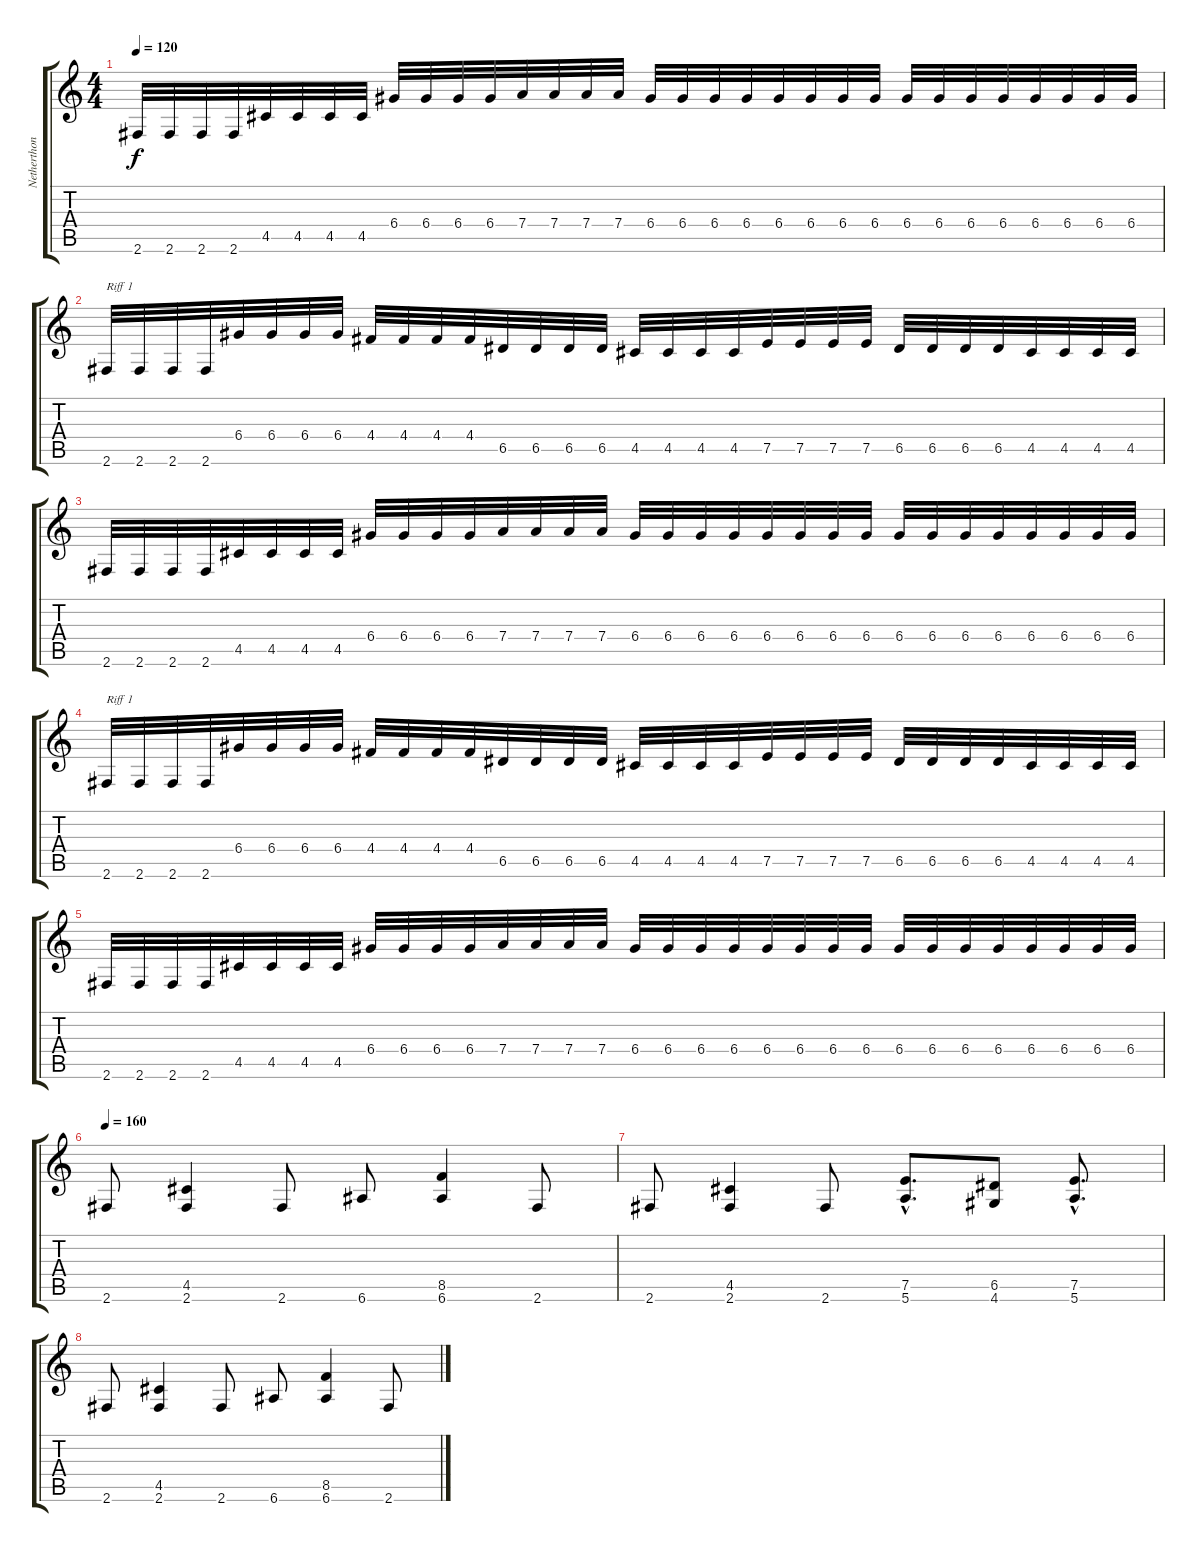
\track ("Netherthon (Bass)" "Netherthon") {instrument electricbasspick}
\staff {score tabs}
\tuning (E4 B3 G3 D3 A2 E2) {hide}
\ts (4 4)
\tempo 120
\clef g2
\ks c
2.6.32{dy f} 2.6.32 2.6.32 2.6.32 4.5.32 4.5.32 4.5.32 4.5.32 6.4.32 6.4.32 6.4.32 6.4.32 7.4.32 7.4.32 7.4.32 7.4.32 6.4.32 6.4.32 6.4.32 6.4.32 6.4.32 6.4.32 6.4.32 6.4.32 6.4.32 6.4.32 6.4.32 6.4.32 6.4.32 6.4.32 6.4.32 6.4.32 |
2.6.32{txt "Riff 1"} 2.6.32 2.6.32 2.6.32 6.4.32 6.4.32 6.4.32 6.4.32 4.4.32 4.4.32 4.4.32 4.4.32 6.5.32 6.5.32 6.5.32 6.5.32 4.5.32 4.5.32 4.5.32 4.5.32 7.5.32 7.5.32 7.5.32 7.5.32 6.5.32 6.5.32 6.5.32 6.5.32 4.5.32 4.5.32 4.5.32 4.5.32 |
2.6.32 2.6.32 2.6.32 2.6.32 4.5.32 4.5.32 4.5.32 4.5.32 6.4.32 6.4.32 6.4.32 6.4.32 7.4.32 7.4.32 7.4.32 7.4.32 6.4.32 6.4.32 6.4.32 6.4.32 6.4.32 6.4.32 6.4.32 6.4.32 6.4.32 6.4.32 6.4.32 6.4.32 6.4.32 6.4.32 6.4.32 6.4.32 |
2.6.32{txt "Riff 1"} 2.6.32 2.6.32 2.6.32 6.4.32 6.4.32 6.4.32 6.4.32 4.4.32 4.4.32 4.4.32 4.4.32 6.5.32 6.5.32 6.5.32 6.5.32 4.5.32 4.5.32 4.5.32 4.5.32 7.5.32 7.5.32 7.5.32 7.5.32 6.5.32 6.5.32 6.5.32 6.5.32 4.5.32 4.5.32 4.5.32 4.5.32 |
2.6.32 2.6.32 2.6.32 2.6.32 4.5.32 4.5.32 4.5.32 4.5.32 6.4.32 6.4.32 6.4.32 6.4.32 7.4.32 7.4.32 7.4.32 7.4.32 6.4.32 6.4.32 6.4.32 6.4.32 6.4.32 6.4.32 6.4.32 6.4.32 6.4.32 6.4.32 6.4.32 6.4.32 6.4.32 6.4.32 6.4.32 6.4.32 |
\tempo 160
2.6.8 (4.5 2.6).4 2.6.8 6.6.8 (8.5 6.6).4 2.6.8 |
2.6.8 (4.5 2.6).4 2.6.8 (7.5{hac} 5.6{hac}).8{d} (6.5 4.6).8 (7.5{hac} 5.6{hac}).8{d} |
2.6.8 (4.5 2.6).4 2.6.8 6.6.8 (8.5 6.6).4 2.6.8
